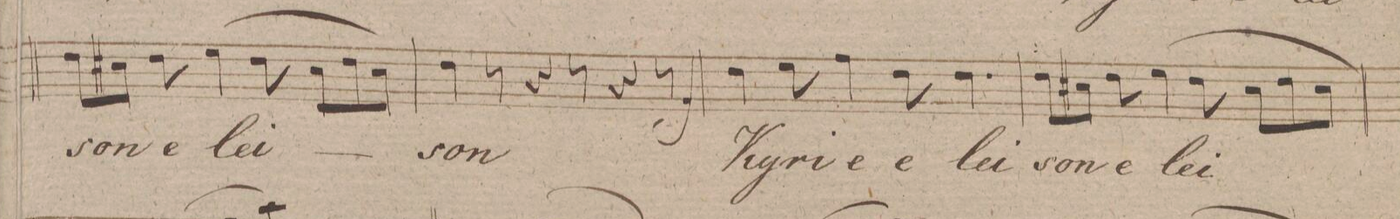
**kern	**dynam	**text
*I"Alto.	*	*
*clefC3	*	*
*k[f#]	*	*
*M9/8	*	*
8e\L	.	-son
8d#X\J	.	.
8e\	.	e-
(4f#\	.	-lei-
8e\	.	.
8d#\L	.	.
8e\	.	.
8d#\J)	.	.
=60	=60	=60
4e\	.	-son
8r	.	.
4r	.	.
8r	.	.
4r	.	.
8r	.	.
=61	=61	=61
4e\	f	Ky-
8f#\	.	-ri-
4g\	.	-e
8e\	p	e-
4.e\	.	-lei-
=62	=62	=62
8e\L	.	-son,
8d#X\J	.	.
8e\	.	e-
(4f#\	.	-lei-
8e\	.	.
8d#\L	.	.
8e\	.	.
8d#\J)	.	.
=63	=63	=63
*-	*-	*-
